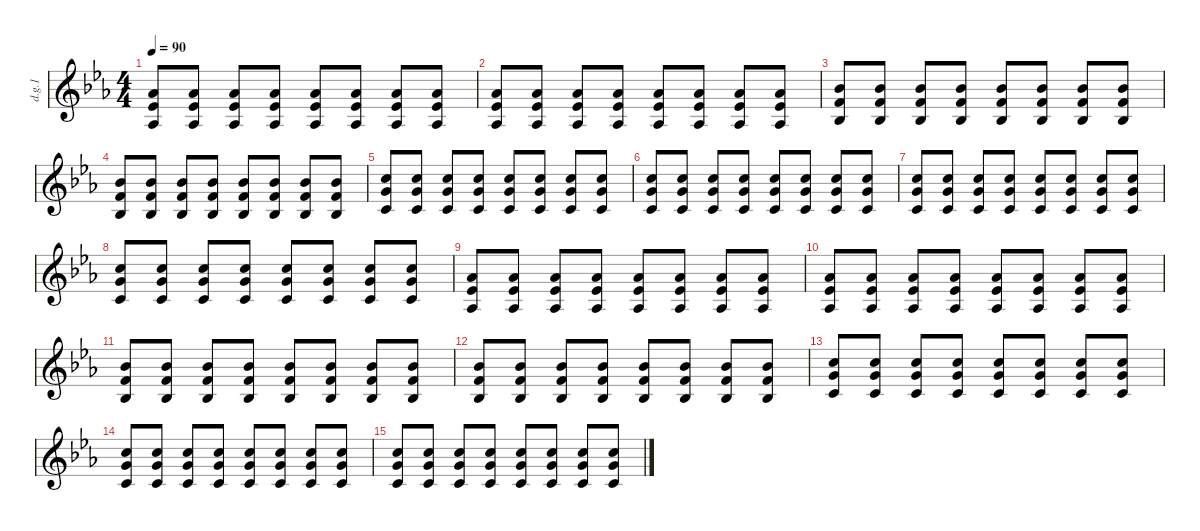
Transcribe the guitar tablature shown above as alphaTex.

\defaultSystemsLayout 4
\hideDynamics
\bracketExtendMode nobrackets
\otherSystemsTrackNameOrientation horizontal
\track ("Distortion Guitar 1" "d.g.1") {instrument distortionguitar}
\staff {score}
\tuning (E4 B3 G3 D3 A2 E2)
\ts (4 4)
\tempo 90
\clef g2
\ks cminor
(4.6{acc b} 6.5{acc b} 6.4{acc b}).8{dy ff beam Up} (4.6{acc b} 6.5{acc b} 6.4{acc b}).8{beam Up} (4.6{acc b} 6.5{acc b} 6.4{acc b}).8{beam Up} (4.6{acc b} 6.5{acc b} 6.4{acc b}).8{beam Up} (4.6{acc b} 6.5{acc b} 6.4{acc b}).8{beam Up} (4.6{acc b} 6.5{acc b} 6.4{acc b}).8{beam Up} (4.6{acc b} 6.5{acc b} 6.4{acc b}).8{beam Up} (4.6{acc b} 6.5{acc b} 6.4{acc b}).8{beam Up} |
(4.6{acc b} 6.5{acc b} 6.4{acc b}).8{beam Up} (4.6{acc b} 6.5{acc b} 6.4{acc b}).8{beam Up} (4.6{acc b} 6.5{acc b} 6.4{acc b}).8{beam Up} (4.6{acc b} 6.5{acc b} 6.4{acc b}).8{beam Up} (4.6{acc b} 6.5{acc b} 6.4{acc b}).8{beam Up} (4.6{acc b} 6.5{acc b} 6.4{acc b}).8{beam Up} (4.6{acc b} 6.5{acc b} 6.4{acc b}).8{beam Up} (4.6{acc b} 6.5{acc b} 6.4{acc b}).8{beam Up} |
(6.6{acc b} 8.5{acc forcenatural} 8.4{acc b}).8{beam Up} (6.6{acc b} 8.5{acc forcenatural} 8.4{acc b}).8{beam Up} (6.6{acc b} 8.5{acc forcenatural} 8.4{acc b}).8{beam Up} (6.6{acc b} 8.5{acc forcenatural} 8.4{acc b}).8{beam Up} (6.6{acc b} 8.5{acc forcenatural} 8.4{acc b}).8{beam Up} (6.6{acc b} 8.5{acc forcenatural} 8.4{acc b}).8{beam Up} (6.6{acc b} 8.5{acc forcenatural} 8.4{acc b}).8{beam Up} (6.6{acc b} 8.5{acc forcenatural} 8.4{acc b}).8{beam Up} |
(6.6{acc b} 8.5{acc forcenatural} 8.4{acc b}).8{beam Up} (6.6{acc b} 8.5{acc forcenatural} 8.4{acc b}).8{beam Up} (6.6{acc b} 8.5{acc forcenatural} 8.4{acc b}).8{beam Up} (6.6{acc b} 8.5{acc forcenatural} 8.4{acc b}).8{beam Up} (6.6{acc b} 8.5{acc forcenatural} 8.4{acc b}).8{beam Up} (6.6{acc b} 8.5{acc forcenatural} 8.4{acc b}).8{beam Up} (6.6{acc b} 8.5{acc forcenatural} 8.4{acc b}).8{beam Up} (6.6{acc b} 8.5{acc forcenatural} 8.4{acc b}).8{beam Up} |
(8.6{acc forcenatural} 10.5{acc forcenatural} 10.4{acc forcenatural}).8{beam Up} (8.6{acc forcenatural} 10.5{acc forcenatural} 10.4{acc forcenatural}).8{beam Up} (8.6{acc forcenatural} 10.5{acc forcenatural} 10.4{acc forcenatural}).8{beam Up} (8.6{acc forcenatural} 10.5{acc forcenatural} 10.4{acc forcenatural}).8{beam Up} (8.6{acc forcenatural} 10.5{acc forcenatural} 10.4{acc forcenatural}).8{beam Up} (8.6{acc forcenatural} 10.5{acc forcenatural} 10.4{acc forcenatural}).8{beam Up} (8.6{acc forcenatural} 10.5{acc forcenatural} 10.4{acc forcenatural}).8{beam Up} (8.6{acc forcenatural} 10.5{acc forcenatural} 10.4{acc forcenatural}).8{beam Up} |
(8.6{acc forcenatural} 10.5{acc forcenatural} 10.4{acc forcenatural}).8{beam Up} (8.6{acc forcenatural} 10.5{acc forcenatural} 10.4{acc forcenatural}).8{beam Up} (8.6{acc forcenatural} 10.5{acc forcenatural} 10.4{acc forcenatural}).8{beam Up} (8.6{acc forcenatural} 10.5{acc forcenatural} 10.4{acc forcenatural}).8{beam Up} (8.6{acc forcenatural} 10.5{acc forcenatural} 10.4{acc forcenatural}).8{beam Up} (8.6{acc forcenatural} 10.5{acc forcenatural} 10.4{acc forcenatural}).8{beam Up} (8.6{acc forcenatural} 10.5{acc forcenatural} 10.4{acc forcenatural}).8{beam Up} (8.6{acc forcenatural} 10.5{acc forcenatural} 10.4{acc forcenatural}).8{beam Up} |
(8.6{acc forcenatural} 10.5{acc forcenatural} 10.4{acc forcenatural}).8{beam Up} (8.6{acc forcenatural} 10.5{acc forcenatural} 10.4{acc forcenatural}).8{beam Up} (8.6{acc forcenatural} 10.5{acc forcenatural} 10.4{acc forcenatural}).8{beam Up} (8.6{acc forcenatural} 10.5{acc forcenatural} 10.4{acc forcenatural}).8{beam Up} (8.6{acc forcenatural} 10.5{acc forcenatural} 10.4{acc forcenatural}).8{beam Up} (8.6{acc forcenatural} 10.5{acc forcenatural} 10.4{acc forcenatural}).8{beam Up} (8.6{acc forcenatural} 10.5{acc forcenatural} 10.4{acc forcenatural}).8{beam Up} (8.6{acc forcenatural} 10.5{acc forcenatural} 10.4{acc forcenatural}).8{beam Up} |
(8.6{acc forcenatural} 10.5{acc forcenatural} 10.4{acc forcenatural}).8{beam Up} (8.6{acc forcenatural} 10.5{acc forcenatural} 10.4{acc forcenatural}).8{beam Up} (8.6{acc forcenatural} 10.5{acc forcenatural} 10.4{acc forcenatural}).8{beam Up} (8.6{acc forcenatural} 10.5{acc forcenatural} 10.4{acc forcenatural}).8{beam Up} (8.6{acc forcenatural} 10.5{acc forcenatural} 10.4{acc forcenatural}).8{beam Up} (8.6{acc forcenatural} 10.5{acc forcenatural} 10.4{acc forcenatural}).8{beam Up} (8.6{acc forcenatural} 10.5{acc forcenatural} 10.4{acc forcenatural}).8{beam Up} (8.6{acc forcenatural} 10.5{acc forcenatural} 10.4{acc forcenatural}).8{beam Up} |
(4.6{acc b} 6.5{acc b} 6.4{acc b}).8{beam Up} (4.6{acc b} 6.5{acc b} 6.4{acc b}).8{beam Up} (4.6{acc b} 6.5{acc b} 6.4{acc b}).8{beam Up} (4.6{acc b} 6.5{acc b} 6.4{acc b}).8{beam Up} (4.6{acc b} 6.5{acc b} 6.4{acc b}).8{beam Up} (4.6{acc b} 6.5{acc b} 6.4{acc b}).8{beam Up} (4.6{acc b} 6.5{acc b} 6.4{acc b}).8{beam Up} (4.6{acc b} 6.5{acc b} 6.4{acc b}).8{beam Up} |
(4.6{acc b} 6.5{acc b} 6.4{acc b}).8{beam Up} (4.6{acc b} 6.5{acc b} 6.4{acc b}).8{beam Up} (4.6{acc b} 6.5{acc b} 6.4{acc b}).8{beam Up} (4.6{acc b} 6.5{acc b} 6.4{acc b}).8{beam Up} (4.6{acc b} 6.5{acc b} 6.4{acc b}).8{beam Up} (4.6{acc b} 6.5{acc b} 6.4{acc b}).8{beam Up} (4.6{acc b} 6.5{acc b} 6.4{acc b}).8{beam Up} (4.6{acc b} 6.5{acc b} 6.4{acc b}).8{beam Up} |
(6.6{acc b} 8.5{acc forcenatural} 8.4{acc b}).8{beam Up} (6.6{acc b} 8.5{acc forcenatural} 8.4{acc b}).8{beam Up} (6.6{acc b} 8.5{acc forcenatural} 8.4{acc b}).8{beam Up} (6.6{acc b} 8.5{acc forcenatural} 8.4{acc b}).8{beam Up} (6.6{acc b} 8.5{acc forcenatural} 8.4{acc b}).8{beam Up} (6.6{acc b} 8.5{acc forcenatural} 8.4{acc b}).8{beam Up} (6.6{acc b} 8.5{acc forcenatural} 8.4{acc b}).8{beam Up} (6.6{acc b} 8.5{acc forcenatural} 8.4{acc b}).8{beam Up} |
(6.6{acc b} 8.5{acc forcenatural} 8.4{acc b}).8{beam Up} (6.6{acc b} 8.5{acc forcenatural} 8.4{acc b}).8{beam Up} (6.6{acc b} 8.5{acc forcenatural} 8.4{acc b}).8{beam Up} (6.6{acc b} 8.5{acc forcenatural} 8.4{acc b}).8{beam Up} (6.6{acc b} 8.5{acc forcenatural} 8.4{acc b}).8{beam Up} (6.6{acc b} 8.5{acc forcenatural} 8.4{acc b}).8{beam Up} (6.6{acc b} 8.5{acc forcenatural} 8.4{acc b}).8{beam Up} (6.6{acc b} 8.5{acc forcenatural} 8.4{acc b}).8{beam Up} |
(8.6{acc forcenatural} 10.5{acc forcenatural} 10.4{acc forcenatural}).8{beam Up} (8.6{acc forcenatural} 10.5{acc forcenatural} 10.4{acc forcenatural}).8{beam Up} (8.6{acc forcenatural} 10.5{acc forcenatural} 10.4{acc forcenatural}).8{beam Up} (8.6{acc forcenatural} 10.5{acc forcenatural} 10.4{acc forcenatural}).8{beam Up} (8.6{acc forcenatural} 10.5{acc forcenatural} 10.4{acc forcenatural}).8{beam Up} (8.6{acc forcenatural} 10.5{acc forcenatural} 10.4{acc forcenatural}).8{beam Up} (8.6{acc forcenatural} 10.5{acc forcenatural} 10.4{acc forcenatural}).8{beam Up} (8.6{acc forcenatural} 10.5{acc forcenatural} 10.4{acc forcenatural}).8{beam Up} |
(8.6{acc forcenatural} 10.5{acc forcenatural} 10.4{acc forcenatural}).8{beam Up} (8.6{acc forcenatural} 10.5{acc forcenatural} 10.4{acc forcenatural}).8{beam Up} (8.6{acc forcenatural} 10.5{acc forcenatural} 10.4{acc forcenatural}).8{beam Up} (8.6{acc forcenatural} 10.5{acc forcenatural} 10.4{acc forcenatural}).8{beam Up} (8.6{acc forcenatural} 10.5{acc forcenatural} 10.4{acc forcenatural}).8{beam Up} (8.6{acc forcenatural} 10.5{acc forcenatural} 10.4{acc forcenatural}).8{beam Up} (8.6{acc forcenatural} 10.5{acc forcenatural} 10.4{acc forcenatural}).8{beam Up} (8.6{acc forcenatural} 10.5{acc forcenatural} 10.4{acc forcenatural}).8{beam Up} |
(8.6{acc forcenatural} 10.5{acc forcenatural} 10.4{acc forcenatural}).8{beam Up} (8.6{acc forcenatural} 10.5{acc forcenatural} 10.4{acc forcenatural}).8{beam Up} (8.6{acc forcenatural} 10.5{acc forcenatural} 10.4{acc forcenatural}).8{beam Up} (8.6{acc forcenatural} 10.5{acc forcenatural} 10.4{acc forcenatural}).8{beam Up} (8.6{acc forcenatural} 10.5{acc forcenatural} 10.4{acc forcenatural}).8{beam Up} (8.6{acc forcenatural} 10.5{acc forcenatural} 10.4{acc forcenatural}).8{beam Up} (8.6{acc forcenatural} 10.5{acc forcenatural} 10.4{acc forcenatural}).8{beam Up} (8.6{acc forcenatural} 10.5{acc forcenatural} 10.4{acc forcenatural}).8{beam Up}
